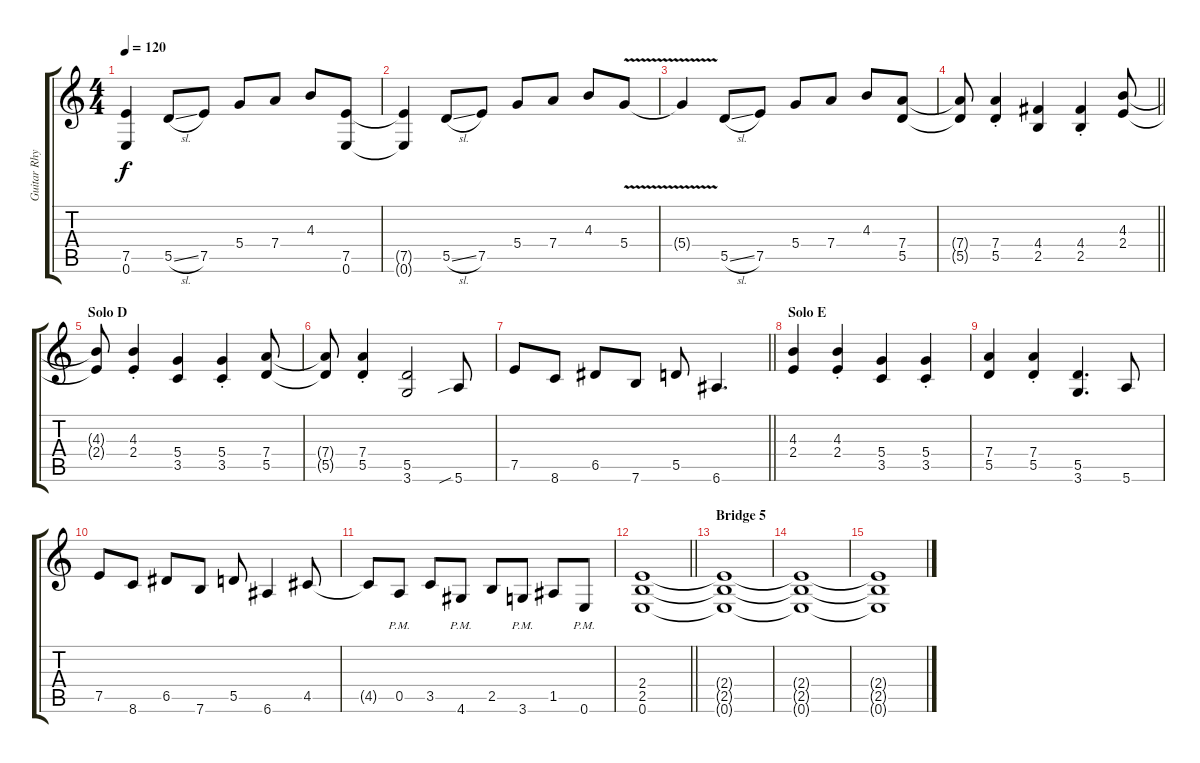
\track ("Guitar Rhythm" "Guitar Rhy") {instrument electricguitarclean}
\staff {score tabs}
\tuning (E4 B3 G3 D3 A2 E2) {hide}
\ts (4 4)
\tempo 120
\clef g2
\ks c
(7.5{t} 0.6{t}).4{dy f} 5.5{sl}.8 7.5.8 5.4.8 7.4.8 4.3.8 (7.5 0.6).8 |
(7.5{t} 0.6{t}).4 5.5{sl}.8 7.5.8 5.4.8 7.4.8 4.3.8 5.4{v}.8 |
5.4{t}.4 5.5{sl}.8 7.5.8 5.4.8 7.4.8 4.3.8 (7.4 5.5).8 |
\barLineRight lightlight
(7.4{t} 5.5{t}).8 (7.4{st} 5.5{st}).4 (4.4 2.5).4 (4.4{st} 2.5{st}).4 (4.3 2.4).8 |
\section ("" "Solo D")
(4.3{t} 2.4{t}).8 (4.3{st} 2.4{st}).4 (5.4 3.5).4 (5.4{st} 3.5{st}).4 (7.4 5.5).8 |
(7.4{t} 5.5{t}).8 (7.4{st} 5.5{st}).4 (5.5 3.6).2 5.6{sib}.8 |
\barLineRight lightlight
7.5.8 8.6.8 6.5.8 7.6.8 5.5.8 6.6.4{d} |
\section ("" "Solo E")
(4.3 2.4).4 (4.3{st} 2.4{st}).4 (5.4 3.5).4 (5.4{st} 3.5{st}).4 |
(7.4 5.5).4 (7.4{st} 5.5{st}).4 (5.5 3.6).4{d} 5.6.8 |
7.5.8 8.6.8 6.5.8 7.6.8 5.5.8 6.6.4 4.5.8 |
4.5{t}.8 0.5{pm}.8 3.5.8 4.6{pm}.8 2.5.8 3.6{pm}.8 1.5.8 0.6{pm}.8 |
\barLineRight lightlight
(2.4 2.5 0.6).1{volume 0} |
\section ("" "Bridge 5")
(2.4{t} 2.5{t} 0.6{t}).1 |
(2.4{t} 2.5{t} 0.6{t}).1 |
(2.4{t} 2.5{t} 0.6{t}).1
